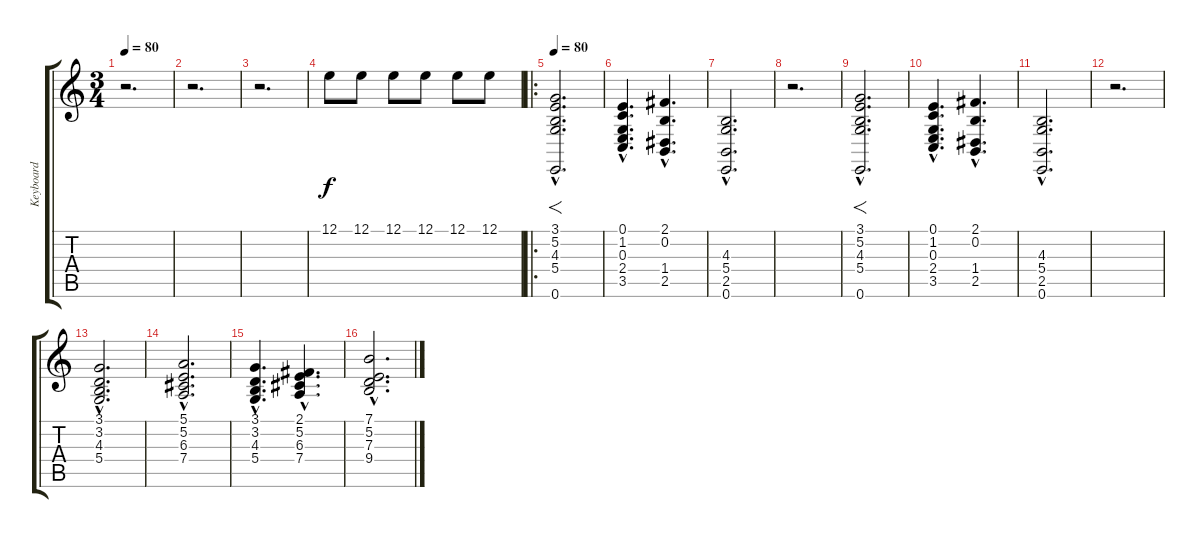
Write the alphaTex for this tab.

\track ("Keyboard" "Keyboard") {instrument choiraahs}
\staff {score tabs}
\tuning (E4 B3 G3 D3 A2 E2) {hide}
\ts (3 4)
\tempo 80
\clef g2
\ks c
r.2{d dy f instrument choiraahs} |
r.2{d} |
r.2{d} |
12.1.8{volume 11 instrument tubularbells} 12.1.8 12.1.8 12.1.8 12.1.8 12.1.8 |
\ro
\tempo 80
(3.1{hac} 5.2{hac} 4.3{hac} 5.4{hac} 0.6{hac}).2{f d volume 9 instrument choiraahs} |
(0.1{hac} 1.2{hac} 0.3{hac} 2.4{hac} 3.5{hac}).4{d} (2.1{hac} 0.2{hac} 1.4{hac} 2.5{hac}).4{d} |
(4.3{hac} 5.4{hac} 2.5{hac} 0.6{hac}).2{d} |
r.2{d} |
(3.1{hac} 5.2{hac} 4.3{hac} 5.4{hac} 0.6{hac}).2{f d} |
(0.1{hac} 1.2{hac} 0.3{hac} 2.4{hac} 3.5{hac}).4{d} (2.1{hac} 0.2{hac} 1.4{hac} 2.5{hac}).4{d} |
(4.3{hac} 5.4{hac} 2.5{hac} 0.6{hac}).2{d} |
r.2{d} |
(3.1{hac} 3.2{hac} 4.3{hac} 5.4{hac}).2{d} |
(5.1{hac} 5.2{hac} 6.3{hac} 7.4{hac}).2{d} |
(3.1{hac} 3.2{hac} 4.3{hac} 5.4{hac}).4{d} (2.1{hac} 5.2{hac} 6.3{hac} 7.4{hac}).4{d} |
(7.1{hac} 5.2{hac} 7.3{hac} 9.4{hac}).2{d}
